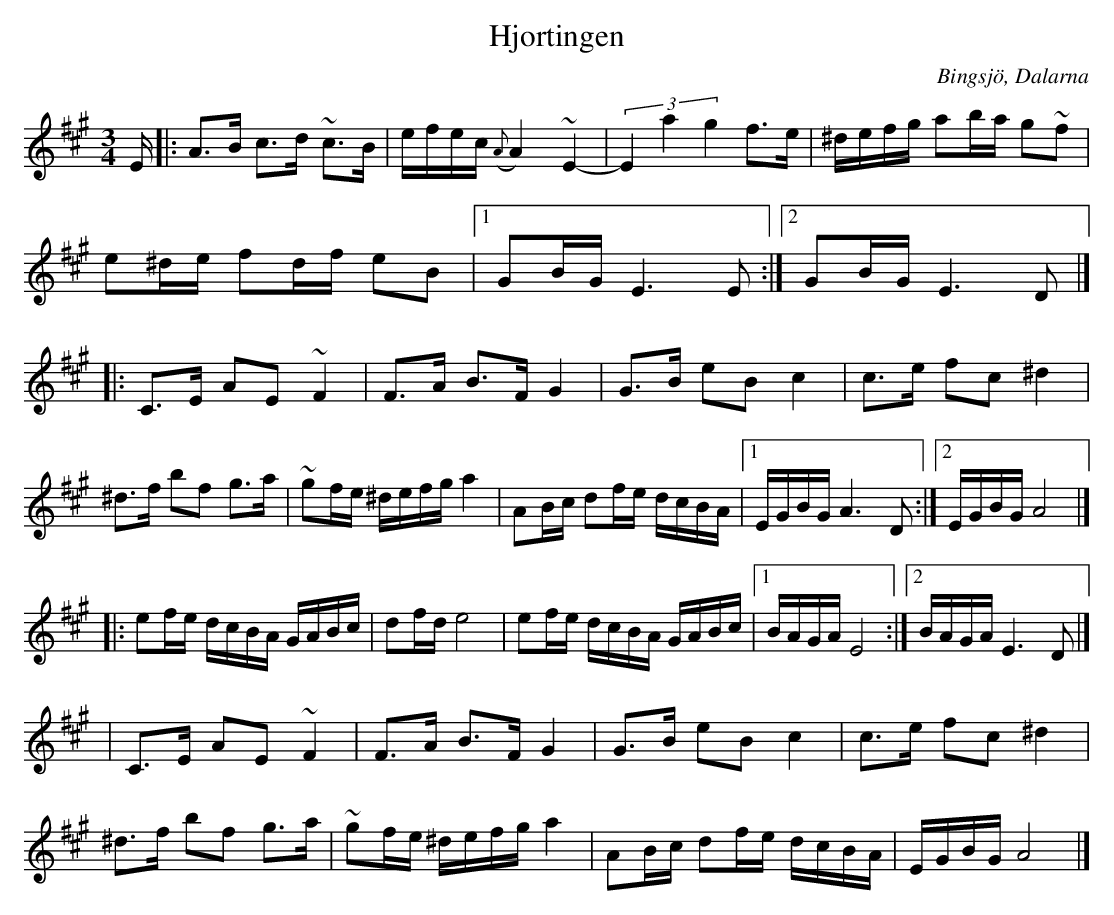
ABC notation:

X:1
T: Hjortingen
O: Bingsjö, Dalarna
M: 3/4
L: 1/16
K: A
E|:A3B c3d ~c3B|efec ({A}A4) ~E4-|(3 E4a4g4 f3e|^defg a2ba g2~f2|
e2^de f2df e2B2|[1 G2BG E6E2:|[2 G2BG E6D2|]
|:C3E A2E2 ~F4|F3A B3F G4|G3B e2B2 c4|c3e f2c2 ^d4|
^d3f b2f2 g3a|~g2fe ^defg a4|A2Bc d2fe dcBA|[1 EGBG A6D2:|[2 EGBG A8|]
|:e2fe dcBA GABc|d2fd e8|e2fe dcBA GABc|[1 BAGA E8:|[2 BAGA E6D2|]
|C3E A2E2 ~F4|F3A B3F G4|G3B e2B2 c4|c3e f2c2 ^d4|
^d3f b2f2 g3a|~g2fe ^defg a4|A2Bc d2fe dcBA|EGBG A8|]
